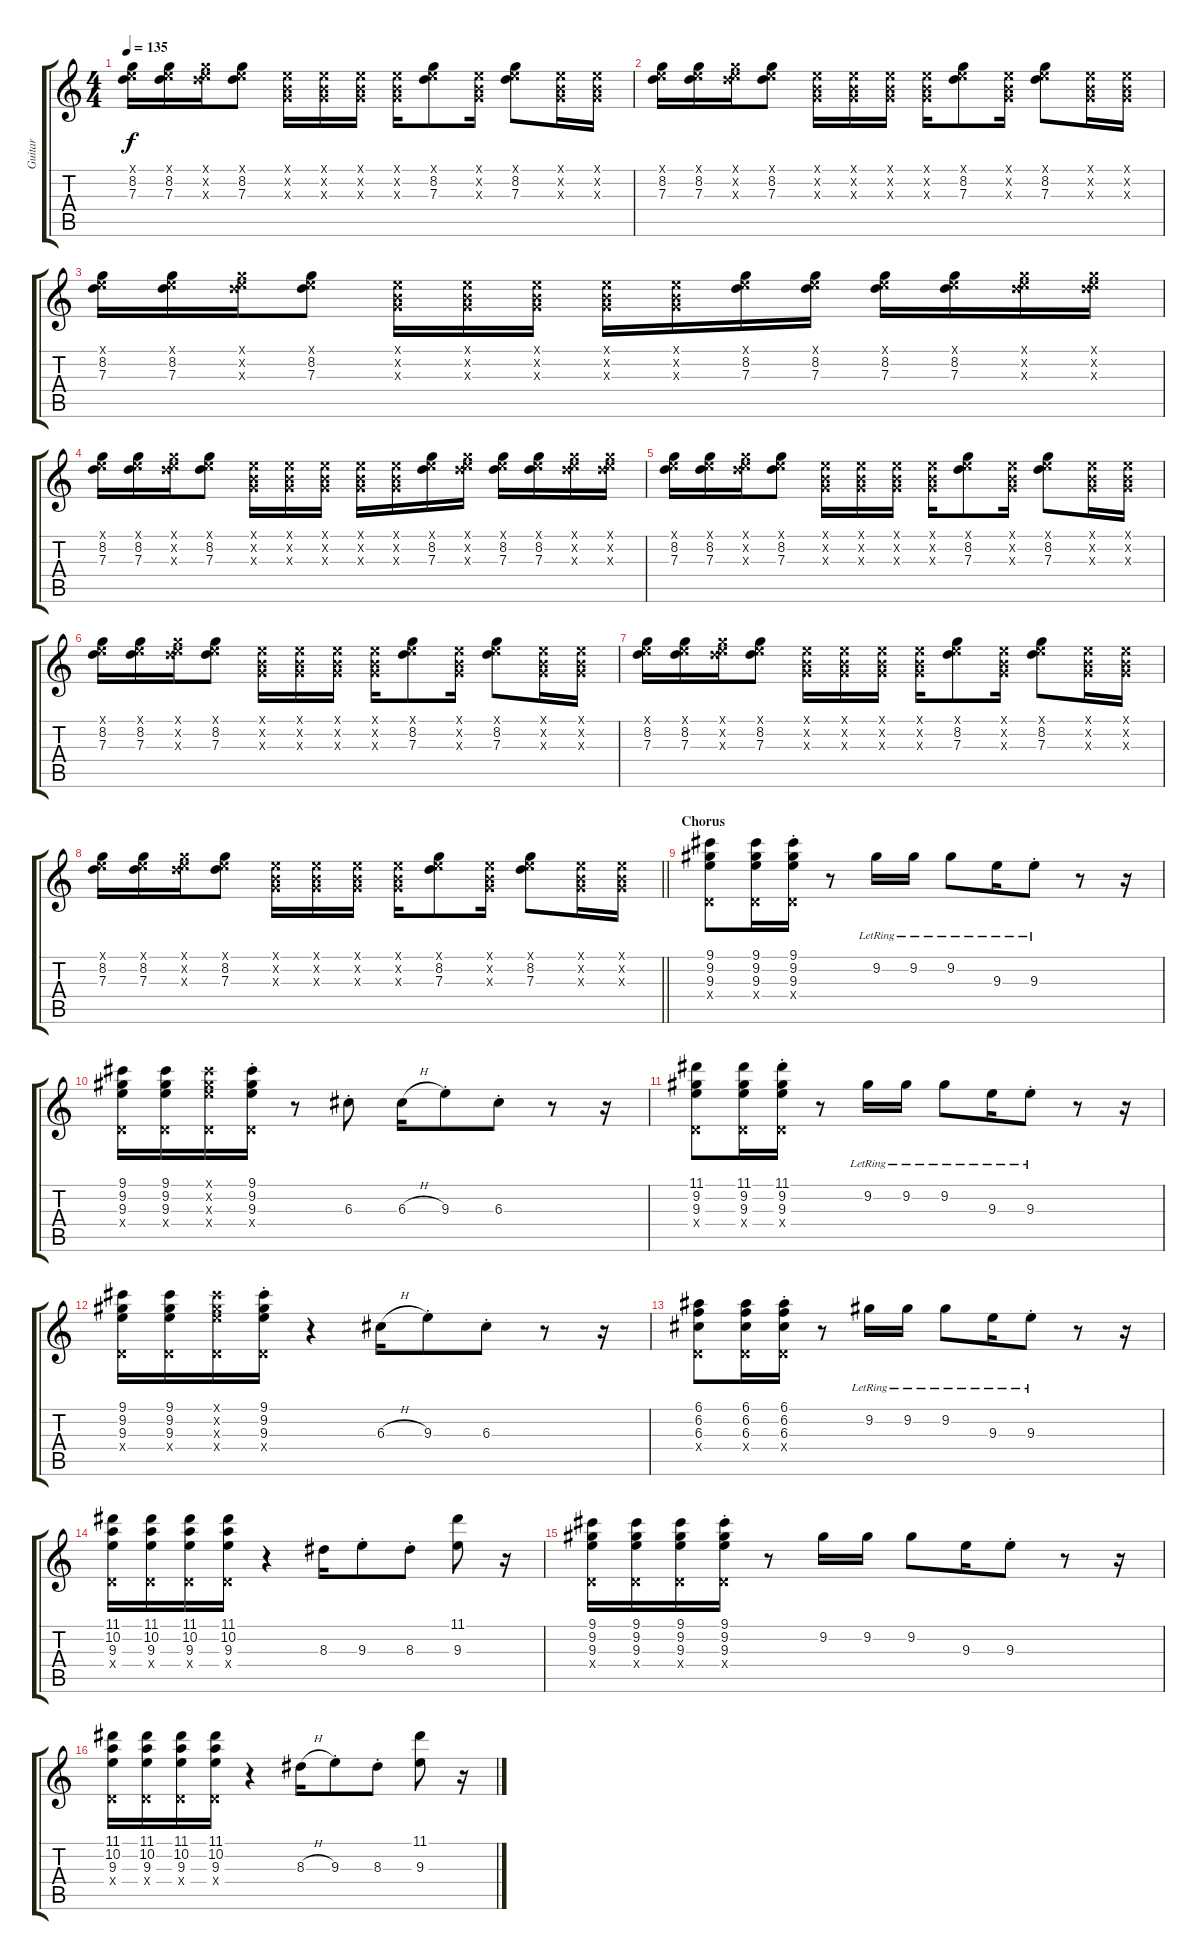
\track ("Guitar" "Guitar") {instrument electricguitarclean}
\staff {score tabs}
\tuning (E4 B3 G3 D3 A2 E2) {hide}
\ts (4 4)
\tempo 135
\clef g2
\ks c
(0.1{x} 8.2 7.3).16{dy f} (0.1{x} 8.2 7.3).16 (0.1{x} 8.2{x} 7.3{x}).16 (0.1{x} 8.2 7.3).8 (0.1{x} 0.2{x} 0.3{x}).16 (0.1{x} 0.2{x} 0.3{x}).16 (0.1{x} 0.2{x} 0.3{x}).16 (0.1{x} 0.2{x} 0.3{x}).16 (0.1{x} 8.2 7.3).8 (0.1{x} 0.2{x} 0.3{x}).16 (0.1{x} 8.2 7.3).8 (0.1{x} 0.2{x} 0.3{x}).16 (0.1{x} 0.2{x} 0.3{x}).16 |
(0.1{x} 8.2 7.3).16 (0.1{x} 8.2 7.3).16 (0.1{x} 8.2{x} 7.3{x}).16 (0.1{x} 8.2 7.3).8 (0.1{x} 0.2{x} 0.3{x}).16 (0.1{x} 0.2{x} 0.3{x}).16 (0.1{x} 0.2{x} 0.3{x}).16 (0.1{x} 0.2{x} 0.3{x}).16 (0.1{x} 8.2 7.3).8 (0.1{x} 0.2{x} 0.3{x}).16 (0.1{x} 8.2 7.3).8 (0.1{x} 0.2{x} 0.3{x}).16 (0.1{x} 0.2{x} 0.3{x}).16 |
(0.1{x} 8.2 7.3).16 (0.1{x} 8.2 7.3).16 (0.1{x} 8.2{x} 7.3{x}).16 (0.1{x} 8.2 7.3).8 (0.1{x} 0.2{x} 0.3{x}).16 (0.1{x} 0.2{x} 0.3{x}).16 (0.1{x} 0.2{x} 0.3{x}).16 (0.1{x} 0.2{x} 0.3{x}).16 (0.1{x} 0.2{x} 0.3{x}).16 (0.1{x} 8.2 7.3).16 (0.1{x} 8.2 7.3).16 (0.1{x} 8.2 7.3).16 (0.1{x} 8.2 7.3).16 (0.1{x} 8.2{x} 7.3{x}).16 (0.1{x} 8.2{x} 7.3{x}).16 |
(0.1{x} 8.2 7.3).16 (0.1{x} 8.2 7.3).16 (0.1{x} 8.2{x} 7.3{x}).16 (0.1{x} 8.2 7.3).8 (0.1{x} 0.2{x} 0.3{x}).16 (0.1{x} 0.2{x} 0.3{x}).16 (0.1{x} 0.2{x} 0.3{x}).16 (0.1{x} 0.2{x} 0.3{x}).16 (0.1{x} 0.2{x} 0.3{x}).16 (0.1{x} 8.2 7.3).16 (0.1{x} 8.2{x} 7.3{x}).16 (0.1{x} 8.2 7.3).16 (0.1{x} 8.2 7.3).16 (0.1{x} 8.2{x} 7.3{x}).16 (0.1{x} 8.2{x} 7.3{x}).16 |
(0.1{x} 8.2 7.3).16 (0.1{x} 8.2 7.3).16 (0.1{x} 8.2{x} 7.3{x}).16 (0.1{x} 8.2 7.3).8 (0.1{x} 0.2{x} 0.3{x}).16 (0.1{x} 0.2{x} 0.3{x}).16 (0.1{x} 0.2{x} 0.3{x}).16 (0.1{x} 0.2{x} 0.3{x}).16 (0.1{x} 8.2 7.3).8 (0.1{x} 0.2{x} 0.3{x}).16 (0.1{x} 8.2 7.3).8 (0.1{x} 0.2{x} 0.3{x}).16 (0.1{x} 0.2{x} 0.3{x}).16 |
(0.1{x} 8.2 7.3).16 (0.1{x} 8.2 7.3).16 (0.1{x} 8.2{x} 7.3{x}).16 (0.1{x} 8.2 7.3).8 (0.1{x} 0.2{x} 0.3{x}).16 (0.1{x} 0.2{x} 0.3{x}).16 (0.1{x} 0.2{x} 0.3{x}).16 (0.1{x} 0.2{x} 0.3{x}).16 (0.1{x} 8.2 7.3).8 (0.1{x} 0.2{x} 0.3{x}).16 (0.1{x} 8.2 7.3).8 (0.1{x} 0.2{x} 0.3{x}).16 (0.1{x} 0.2{x} 0.3{x}).16 |
(0.1{x} 8.2 7.3).16 (0.1{x} 8.2 7.3).16 (0.1{x} 8.2{x} 7.3{x}).16 (0.1{x} 8.2 7.3).8 (0.1{x} 0.2{x} 0.3{x}).16 (0.1{x} 0.2{x} 0.3{x}).16 (0.1{x} 0.2{x} 0.3{x}).16 (0.1{x} 0.2{x} 0.3{x}).16 (0.1{x} 8.2 7.3).8 (0.1{x} 0.2{x} 0.3{x}).16 (0.1{x} 8.2 7.3).8 (0.1{x} 0.2{x} 0.3{x}).16 (0.1{x} 0.2{x} 0.3{x}).16 |
\barLineRight lightlight
(0.1{x} 8.2 7.3).16 (0.1{x} 8.2 7.3).16 (0.1{x} 8.2{x} 7.3{x}).16 (0.1{x} 8.2 7.3).8 (0.1{x} 0.2{x} 0.3{x}).16 (0.1{x} 0.2{x} 0.3{x}).16 (0.1{x} 0.2{x} 0.3{x}).16 (0.1{x} 0.2{x} 0.3{x}).16 (0.1{x} 8.2 7.3).8 (0.1{x} 0.2{x} 0.3{x}).16 (0.1{x} 8.2 7.3).8 (0.1{x} 0.2{x} 0.3{x}).16 (0.1{x} 0.2{x} 0.3{x}).16 |
\section ("" "Chorus")
(9.1 9.2 9.3 0.4{x}).8 (9.1 9.2 9.3 0.4{x}).16 (9.1{st} 9.2{st} 9.3{st} 0.4{x}).16 r.8 9.2{lr}.16 9.2{lr}.16 9.2{lr}.8 9.3{lr}.16 9.3{st lr}.8 r.8 r.16 |
(9.1 9.2 9.3 0.4{x}).16 (9.1 9.2 9.3 0.4{x}).16 (9.1{x} 9.2{x} 9.3{x} 0.4{x}).16 (9.1{st} 9.2{st} 9.3{st} 0.4{x}).16 r.8 6.3{st}.8 6.3{h}.16 9.3{st}.8 6.3{st}.8 r.8 r.16 |
(11.1 9.2 9.3 0.4{x}).8 (11.1 9.2 9.3 0.4{x}).16 (11.1{st} 9.2{st} 9.3{st} 0.4{x}).16 r.8 9.2{lr}.16 9.2{lr}.16 9.2{lr}.8 9.3{lr}.16 9.3{st lr}.8 r.8 r.16 |
(9.1 9.2 9.3 0.4{x}).16 (9.1 9.2 9.3 0.4{x}).16 (9.1{x} 9.2{x} 9.3{x} 0.4{x}).16 (9.1{st} 9.2{st} 9.3{st} 0.4{x}).16 r.4 6.3{h}.16 9.3{st}.8 6.3{st}.8 r.8 r.16 |
(6.1 6.2 6.3 0.4{x}).8 (6.1 6.2 6.3 0.4{x}).16 (6.1{st} 6.2{st} 6.3{st} 0.4{x}).16 r.8 9.2{lr}.16 9.2{lr}.16 9.2{lr}.8 9.3{lr}.16 9.3{st lr}.8 r.8 r.16 |
(11.1 10.2 9.3 0.4{x}).16 (11.1 10.2 9.3 0.4{x}).16 (11.1 10.2 9.3 0.4{x}).16 (11.1 10.2 9.3 0.4{x}).16 r.4 8.3.16 9.3{st}.8 8.3{st}.8 (11.1 9.3).8 r.16 |
(9.1 9.2 9.3 0.4{x}).16 (9.1 9.2 9.3 0.4{x}).16 (9.1 9.2 9.3 0.4{x}).16 (9.1 9.2 9.3{st} 0.4{x}).16 r.8 9.2.16 9.2.16 9.2.8 9.3.16 9.3{st}.8 r.8 r.16 |
(11.1 10.2 9.3 0.4{x}).16 (11.1 10.2 9.3 0.4{x}).16 (11.1 10.2 9.3 0.4{x}).16 (11.1 10.2 9.3 0.4{x}).16 r.4 8.3{h}.16 9.3{st}.8 8.3{st}.8 (11.1 9.3).8 r.16
